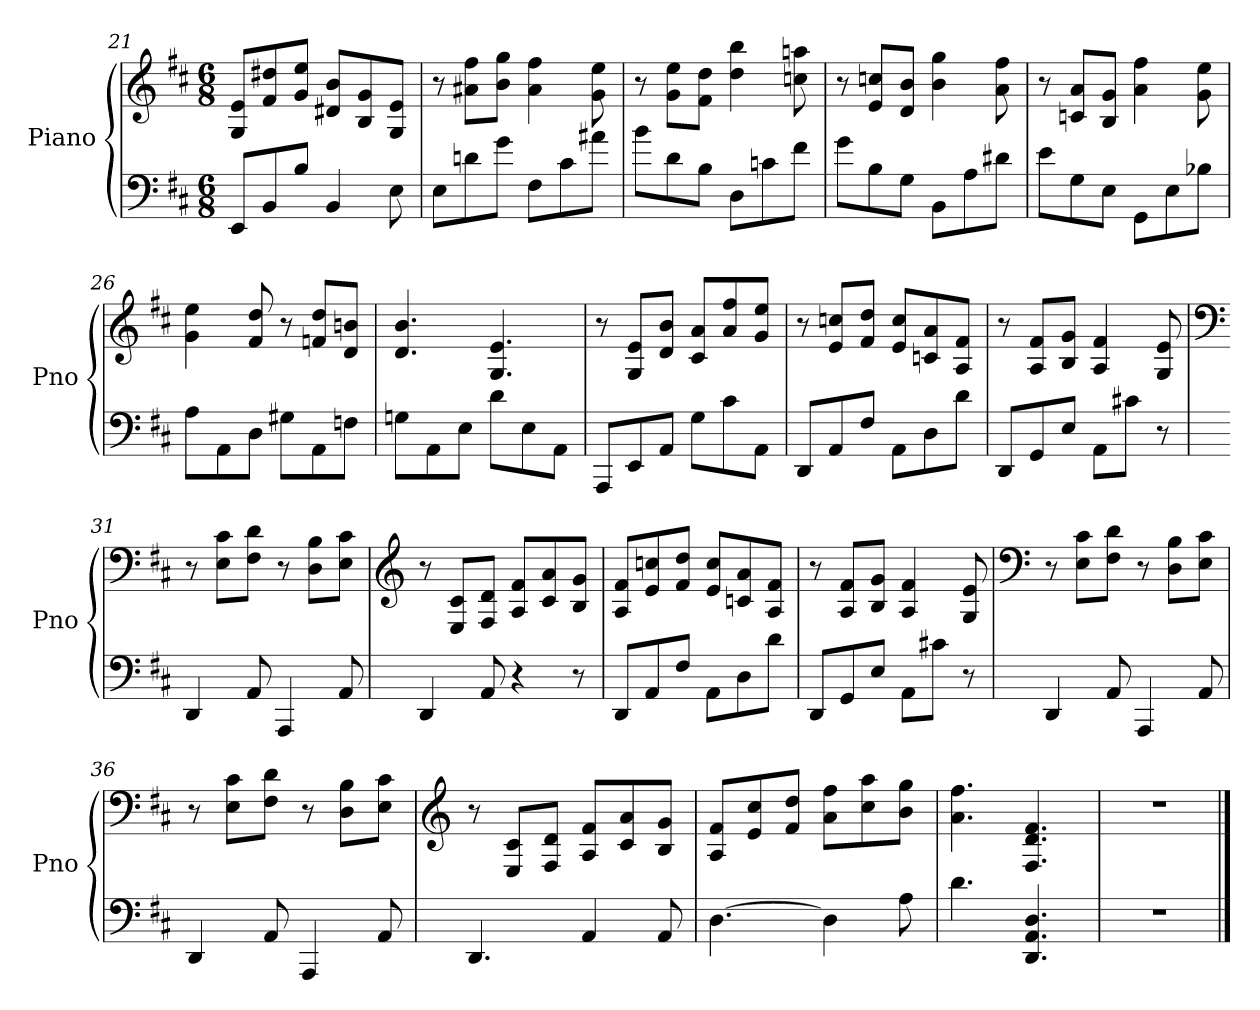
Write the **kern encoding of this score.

**kern	**kern
*part2	*part1
*staff2	*staff1
*I"Piano	*I"Piano
*I'Pno	*I'Pno
*clefF4	*clefG2
*k[f#c#]	*k[f#c#]
*M6/8	*M6/8
=21	=21
8EE/L	8G/ 8e/L
8BB/	8f#/ 8dd#X/
8B/J	8g/ 8ee/J
4BB/	8d#X/ 8b/L
.	8B/ 8g/
8E\	8G/ 8e/J
=22	=22
8E\L	8r
8dn\	8a#X\ 8ff#\L
8g\J	8b\ 8gg\J
8F#\L	4a#\ 4ff#\
8c#\	.
8a#X\J	8g\ 8ee\
=23	=23
8b\L	8r
8d\	8g\ 8ee\L
8B\J	8f#\ 8dd\J
8D\L	4dd\ 4bb\
8cn\	.
8f#\J	8ccn\ 8aan\
!!LO:PB:g=z
=24	=24
8g\L	8r
8B\	8e/ 8ccn/L
8G\J	8d/ 8b/J
8BB\L	4b\ 4gg\
8A\	.
8d#X\J	8a\ 8ff#\
=25	=25
8e\L	8r
8G\	8cn/ 8a/L
8E\J	8B/ 8g/J
8GG\L	4a\ 4ff#\
8E\	.
8B-X\J	8g\ 8ee\
=26	=26
8A\L	4g\ 4ee\
8AA\	.
8D\J	8f#/ 8dd/
8G#X\L	8r
8AA\	8fn/ 8dd/L
8Fn\J	8d/ 8bn/J
=27	=27
8Gn\L	4.d/ 4.b/
8AA\	.
8E\J	.
8d\L	4.G/ 4.e/
8E\	.
8AA\J	.
!!LO:LB:g=z
=28	=28
8AAA/L	8r
8EE/	8G/ 8e/L
8AA/J	8d/ 8b/J
8G\L	8c#/ 8a/L
8c#\	8a/ 8ff#/
8AA\J	8g/ 8ee/J
=29	=29
8DD/L	8r
8AA/	8e/ 8ccn/L
8F#/J	8f#/ 8dd/J
8AA\L	8e/ 8cc/L
8D\	8cn/ 8a/
8d\J	8A/ 8f#/J
=30	=30
8DD/L	8r
8GG/	8A/ 8f#/L
8E/J	8B/ 8g/J
8AA\L	4A/ 4f#/
8c#X\J	.
8r	8G/ 8e/
=31	=31
*	*clefF4
4DD/	8r
.	8E\ 8c#\L
8AA/	8F#\ 8d\J
4AAA/	8r
.	8D\ 8B\L
8AA/	8E\ 8c#\J
!!LO:LB:g=z
=32	=32
*	*clefG2
4DD/	8r
.	8E/ 8c#/L
8AA/	8F#/ 8d/J
4r	8A/ 8f#/L
.	8c#/ 8a/
8r	8B/ 8g/J
=33	=33
8DD/L	8A/ 8f#/L
8AA/	8e/ 8ccn/
8F#/J	8f#/ 8dd/J
8AA\L	8e/ 8cc/L
8D\	8cn/ 8a/
8d\J	8A/ 8f#/J
=34	=34
8DD/L	8r
8GG/	8A/ 8f#/L
8E/J	8B/ 8g/J
8AA\L	4A/ 4f#/
8c#X\J	.
8r	8G/ 8e/
=35	=35
*	*clefF4
4DD/	8r
.	8E\ 8c#\L
8AA/	8F#\ 8d\J
4AAA/	8r
.	8D\ 8B\L
8AA/	8E\ 8c#\J
!!LO:LB:g=z
=36	=36
4DD/	8r
.	8E\ 8c#\L
8AA/	8F#\ 8d\J
4AAA/	8r
.	8D\ 8B\L
8AA/	8E\ 8c#\J
=37	=37
*	*clefG2
4.DD/	8r
.	8E/ 8c#/L
.	8F#/ 8d/J
4AA/	8A/ 8f#/L
.	8c#/ 8a/
8AA/	8B/ 8g/J
=38	=38
[4.D\	8A/ 8f#/L
.	8e/ 8cc#/
.	8f#/ 8dd/J
4D\]	8a\ 8ff#\L
.	8cc#\ 8aa\
8A\	8b\ 8gg\J
=39	=39
4.d\	4.a\ 4.ff#\
4.DD/ 4.AA/ 4.D/	4.F#/ 4.d/ 4.f#/
=40	=40
2.r	2.r
==	==
*-	*-
